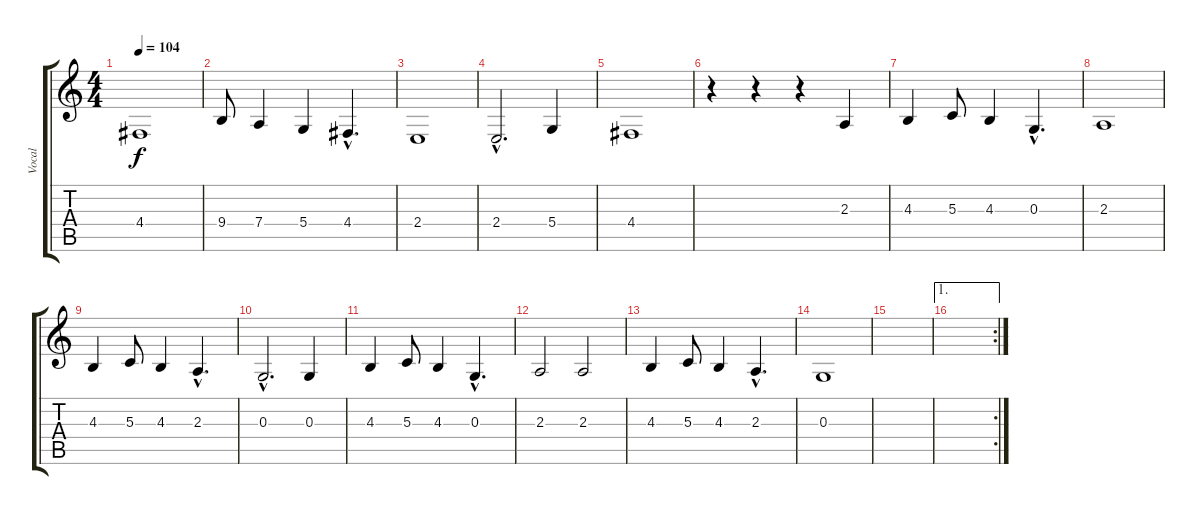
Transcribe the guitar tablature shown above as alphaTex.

\track ("Vocal" "Vocal") {instrument stringensemble1}
\staff {score tabs}
\tuning (E4 B3 G3 D3 A2 E2) {hide}
\ts (4 4)
\tempo 104
\clef g2
\ks c
4.4.1{dy f} |
9.4.8 7.4.4 5.4.4 4.4{hac}.4{d} |
2.4.1 |
2.4{hac}.2{d} 5.4.4 |
4.4.1 |
r.4 r.4 r.4 2.3.4 |
4.3.4 5.3.8 4.3.4 0.3{hac}.4{d} |
2.3.1 |
4.3.4 5.3.8 4.3.4 2.3{hac}.4{d} |
0.3{hac}.2{d} 0.3.4 |
4.3.4 5.3.8 4.3.4 0.3{hac}.4{d} |
2.3.2 2.3.2 |
4.3.4 5.3.8 4.3.4 2.3{hac}.4{d} |
0.3.1 |
|
\ae 1
\rc 2
